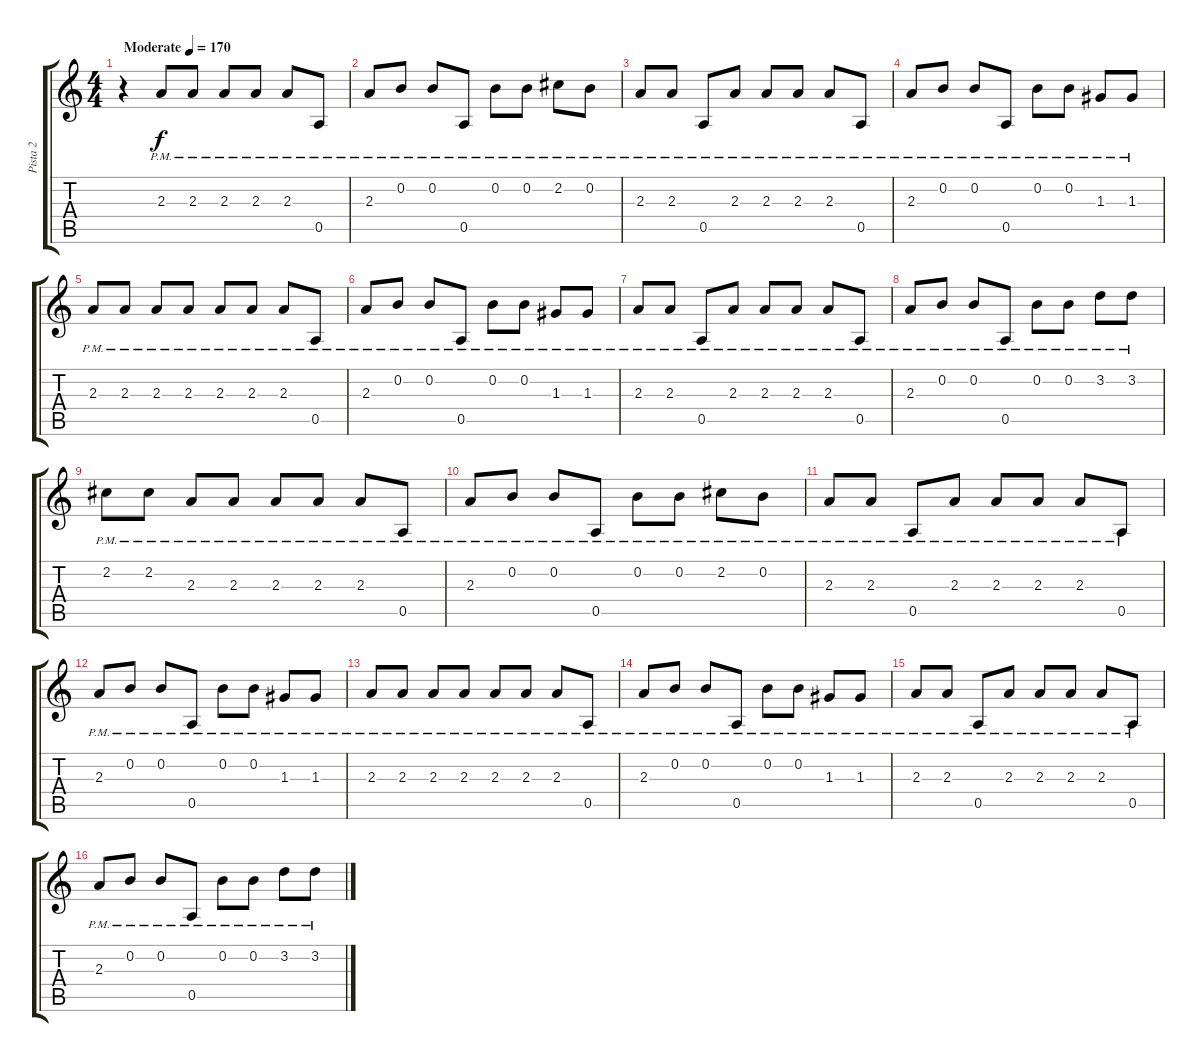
\track ("Pista 2" "Pista 2") {instrument electricguitarmuted}
\staff {score tabs}
\tuning (E4 B3 G3 D3 A2 E2) {hide}
\ts (4 4)
\tempo (170 "Moderate")
\clef g2
\ks c
r.4{dy f instrument electricguitarmuted} 2.3{pm}.8 2.3{pm}.8 2.3{pm}.8 2.3{pm}.8 2.3{pm}.8 0.5{pm}.8 |
2.3{pm}.8 0.2{pm}.8 0.2{pm}.8 0.5{pm}.8 0.2{pm}.8 0.2{pm}.8 2.2{pm}.8 0.2{pm}.8 |
2.3{pm}.8 2.3{pm}.8 0.5{pm}.8 2.3{pm}.8 2.3{pm}.8 2.3{pm}.8 2.3{pm}.8 0.5{pm}.8 |
2.3{pm}.8 0.2{pm}.8 0.2{pm}.8 0.5{pm}.8 0.2{pm}.8 0.2{pm}.8 1.3{pm}.8 1.3{pm}.8 |
2.3{pm}.8 2.3{pm}.8 2.3{pm}.8 2.3{pm}.8 2.3{pm}.8 2.3{pm}.8 2.3{pm}.8 0.5{pm}.8 |
2.3{pm}.8 0.2{pm}.8 0.2{pm}.8 0.5{pm}.8 0.2{pm}.8 0.2{pm}.8 1.3{pm}.8 1.3{pm}.8 |
2.3{pm}.8 2.3{pm}.8 0.5{pm}.8 2.3{pm}.8 2.3{pm}.8 2.3{pm}.8 2.3{pm}.8 0.5{pm}.8 |
2.3{pm}.8 0.2{pm}.8 0.2{pm}.8 0.5{pm}.8 0.2{pm}.8 0.2{pm}.8 3.2{pm}.8 3.2{pm}.8 |
2.2{pm}.8 2.2{pm}.8 2.3{pm}.8 2.3{pm}.8 2.3{pm}.8 2.3{pm}.8 2.3{pm}.8 0.5{pm}.8 |
2.3{pm}.8 0.2{pm}.8 0.2{pm}.8 0.5{pm}.8 0.2{pm}.8 0.2{pm}.8 2.2{pm}.8 0.2{pm}.8 |
2.3{pm}.8 2.3{pm}.8 0.5{pm}.8 2.3{pm}.8 2.3{pm}.8 2.3{pm}.8 2.3{pm}.8 0.5{pm}.8 |
2.3{pm}.8 0.2{pm}.8 0.2{pm}.8 0.5{pm}.8 0.2{pm}.8 0.2{pm}.8 1.3{pm}.8 1.3{pm}.8 |
2.3{pm}.8 2.3{pm}.8 2.3{pm}.8 2.3{pm}.8 2.3{pm}.8 2.3{pm}.8 2.3{pm}.8 0.5{pm}.8 |
2.3{pm}.8 0.2{pm}.8 0.2{pm}.8 0.5{pm}.8 0.2{pm}.8 0.2{pm}.8 1.3{pm}.8 1.3{pm}.8 |
2.3{pm}.8 2.3{pm}.8 0.5{pm}.8 2.3{pm}.8 2.3{pm}.8 2.3{pm}.8 2.3{pm}.8 0.5{pm}.8 |
2.3{pm}.8 0.2{pm}.8 0.2{pm}.8 0.5{pm}.8 0.2{pm}.8 0.2{pm}.8 3.2{pm}.8 3.2{pm}.8
